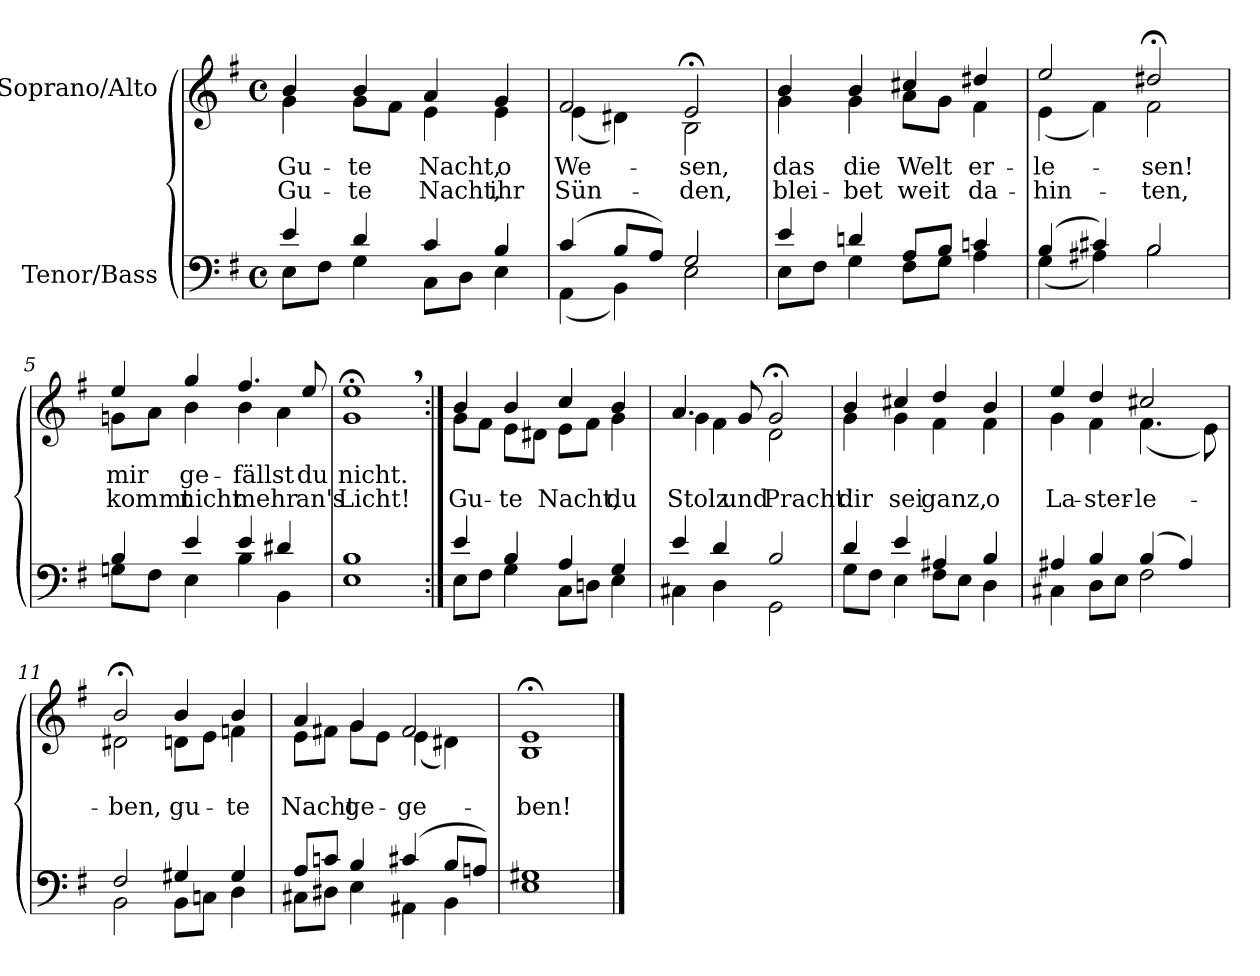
**kern	**kern	**text	**text
*part2	*part1	*part1	*part1
*staff2	*staff1	*staff1	*staff1
*I"Tenor/Bass	*I"Soprano/Alto	*	*
*clefF4	*clefG2	*	*
*k[f#]	*k[f#]	*	*
*M4/4	*M4/4	*	*
*met(c)	*met(c)	*	*
=1	=1	=1	=1
*^	*	*	*
!	!	!	!LO:LY:b	!LO:LY:b
*	*	*^	*	*
4e/	8E\L	4b/	4g\	Gu-	Gu-
.	8F#\J	.	.	.	.
!	!	!	!	!LO:LY:b	!LO:LY:b
4d/	4G\	4b/	8g\L	-te	-te
.	.	.	8f#\J	.	.
!	!	!	!	!LO:LY:b	!LO:LY:b
4c/	8C\L	4a/	4e\	Nacht,	Nacht,
.	8D\J	.	.	.	.
!	!	!	!	!LO:LY:b	!LO:LY:b
4B/	4E\	4g/	4e\	o	ihr
=2	=2	=2	=2	=2	=2
!	!	!	!	!LO:LY:b	!LO:LY:b
(4c/	(4AA\	2f#/	(4e\	We-	Sün-
8B/L	4BB\)	.	4d#X\)	.	.
8A/J)	.	.	.	.	.
!	!	!	!	!LO:LY:b	!LO:LY:b
2G/	2E\	2e;</	2B\	-sen,	-den,
=3	=3	=3	=3	=3	=3
!	!	!	!	!LO:LY:b	!LO:LY:b
4e/	8E\L	4b/	4g\	das	blei-
.	8F#\J	.	.	.	.
!	!	!	!	!LO:LY:b	!LO:LY:b
4dn/	4G\	4b/	4g\	die	-bet
!	!	!	!	!LO:LY:b	!LO:LY:b
8A/L	8F#\L	4cc#X/	8a\L	Welt	weit
8B/J	8G\J	.	8g\J	.	.
!	!	!	!	!LO:LY:b	!LO:LY:b
4cn/	4A\	4dd#X/	4f#\	er-	da-
!!LO:LB:g=z	!!
=4	=4	=4	=4	=4	=4
!	!	!	!	!LO:LY:b	!LO:LY:b
(4B/	(4G\	2ee/	(4e\	-le-	-hin-
4c#X/)	4A#X\)	.	4f#\)	.	.
!	!	!	!	!LO:LY:b	!LO:LY:b
2B/	2B\	2dd#X;</	2f#\	-sen!	-ten,
=5	=5	=5	=5	=5	=5
!	!	!	!	!LO:LY:b	!LO:LY:b
4B/	8Gn\L	4ee/	8gn\L	mir	kommt
.	8F#\J	.	8a\J	.	.
!	!	!	!	!LO:LY:b	!LO:LY:b
4e/	4E\	4gg/	4b\	ge-	nicht
!	!	!	!	!LO:LY:b	!LO:LY:b
4e/	4B\	4.ff#/	4b\	-fällst	mehr
4d#X/	4BB\	.	4a\	.	.
!	!	!	!	!LO:LY:b	!LO:LY:b
.	.	8ee/	.	du	an's
=6	=6	=6	=6	=6	=6
!	!	!	!	!LO:LY:b	!LO:LY:b
1B	1E	1ee;<,	1g	nicht.	Licht!
=7:|!	=7:|!	=7:|!	=7:|!	=7:|!	=7:|!
!	!	!	!	!	!LO:LY:b
4e/	8E\L	4b/	8g\L	.	Gu-
.	8F#\J	.	8f#\J	.	.
!	!	!	!	!	!LO:LY:b
4B/	4G\	4b/	8e\L	.	-te
.	.	.	8d#X\J	.	.
!	!	!	!	!	!LO:LY:b
4A/	8C\L	4cc/	8e\L	.	Nacht,
.	8Dn\J	.	8f#\J	.	.
!	!	!	!	!	!LO:LY:b
4G/	4E\	4b/	4g\	.	du
=8	=8	=8	=8	=8	=8
!	!	!	!	!	!LO:LY:b
4e/	4C#X\	4.a/	4g\	.	Stolz
4d/	4D\	.	4f#\	.	.
!	!	!	!	!	!LO:LY:b
.	.	8g/	.	.	und
!	!	!	!	!	!LO:LY:b
2B/	2GG\	2g;</	2d\	.	Pracht!
!!LO:LB:g=z	!!
=9	=9	=9	=9	=9	=9
!	!	!	!	!	!LO:LY:b
4d/	8G\L	4b/	4g\	.	dir
.	8F#\J	.	.	.	.
!	!	!	!	!	!LO:LY:b
4e/	4E\	4cc#X/	4g\	.	sei
!	!	!	!	!	!LO:LY:b
4A#X/	8F#\L	4dd/	4f#\	.	ganz,
.	8E\J	.	.	.	.
!	!	!	!	!	!LO:LY:b
4B/	4D\	4b/	4f#\	.	o
=10	=10	=10	=10	=10	=10
!	!	!	!	!	!LO:LY:b
4A#X/	4C#X\	4ee/	4g\	.	La-
!	!	!	!	!	!LO:LY:b
4B/	8D\L	4dd/	4f#\	.	-ster-
.	8E\J	.	.	.	.
!	!	!	!	!	!LO:LY:b
(4B/	2F#\	2cc#X/	(4.f#\	.	-le-
4A#/)	.	.	.	.	.
.	.	.	8e\)	.	.
=11	=11	=11	=11	=11	=11
!	!	!	!	!	!LO:LY:b
2F#/	2BB\	2b;</	2d#X\	.	-ben,
!	!	!	!	!	!LO:LY:b
4G#X/	8BB\L	4b/	8dn\L	.	gu-
.	8Cn\J	.	8e\J	.	.
!	!	!	!	!	!LO:LY:b
4G#/	4D\	4b/	4fn\	.	-te
=12	=12	=12	=12	=12	=12
!	!	!	!	!	!LO:LY:b
8A/L	8C#X\L	4a/	8e\L	.	Nacht
8cn/J	8D#X\J	.	8f#X\J	.	.
!	!	!	!	!	!LO:LY:b
4B/	4E\	4g/	8g\L	.	ge-
.	.	.	8e\J	.	.
!	!	!	!	!	!LO:LY:b
(4c#X/	4AA#X\	2f#/	(4e\	.	-ge-
8B/L	4BB\	.	4d#X\)	.	.
8An/J)	.	.	.	.	.
=13	=13	=13	=13	=13	=13
!	!	!	!	!	!LO:LY:b
1G#X	1E	1e;<	1B	.	-ben!
*v	*v	*	*	*	*
*	*v	*v	*	*
==	==	==	==
*-	*-	*-	*-
